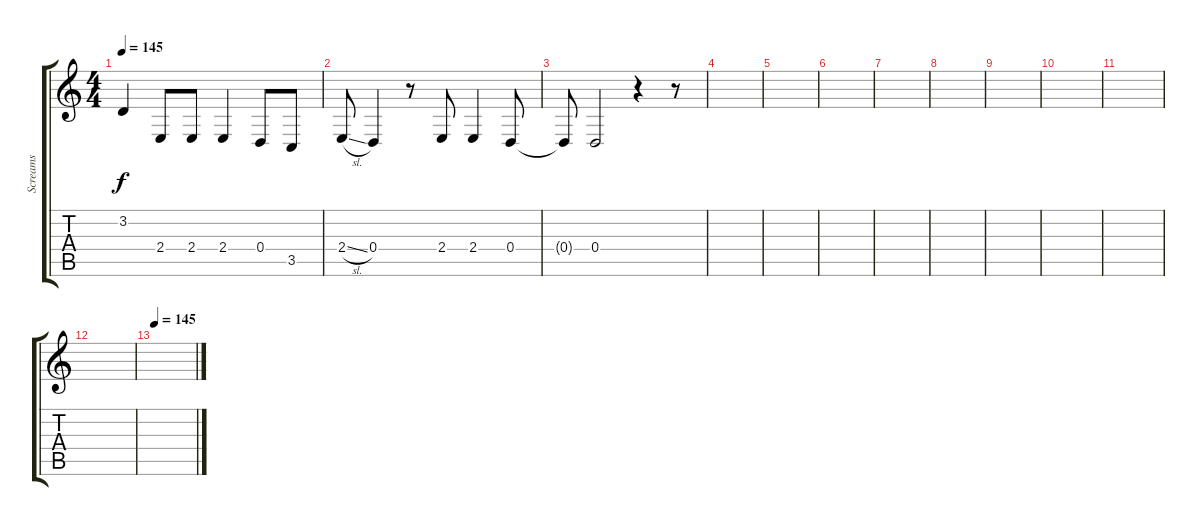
\track ("Screams" "Screams") {instrument englishhorn}
\staff {score tabs}
\tuning (E4 B3 G3 D3 A2 E2) {hide}
\ts (4 4)
\tempo 145
\clef g2
\ks c
3.2.4{dy f} 2.4.8 2.4.8 2.4.4 0.4.8 3.5.8 |
2.4{sl}.8 0.4.4 r.8 2.4.8 2.4.4 0.4.8 |
0.4{t}.8 0.4.2 r.4 r.8 |
|
|
|
|
|
|
|
|
|
\tempo 145
